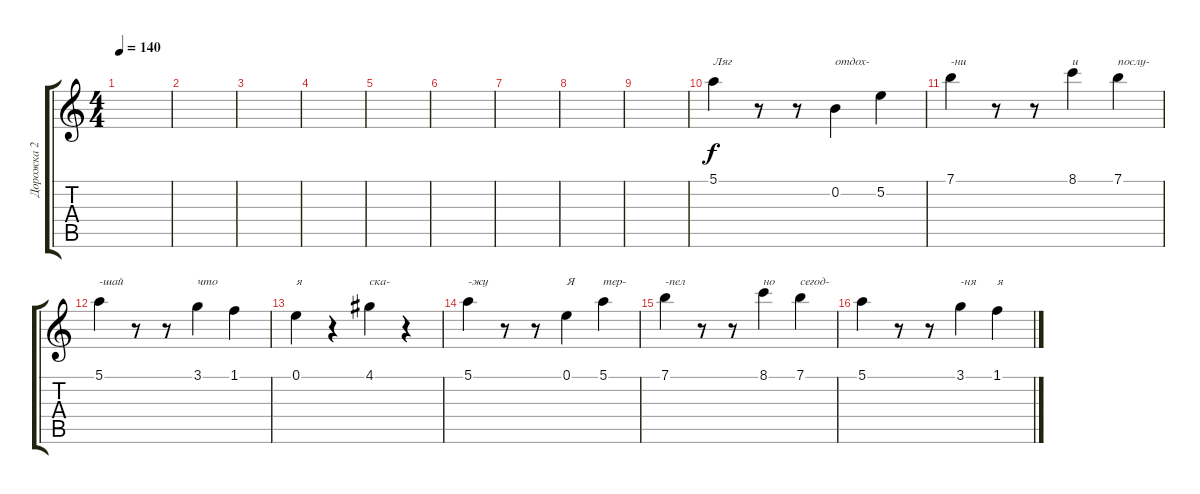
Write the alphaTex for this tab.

\track ("Дорожка 2" "Дорожка 2") {instrument acousticguitarsteel}
\staff {score tabs}
\tuning (E4 B3 G3 D3 A2 E2) {hide}
\ts (4 4)
\tempo 140
\clef g2
\ks c
|
|
|
|
|
|
|
|
|
5.1.4{txt "Ляг"} r.8 r.8 0.2.4{txt "отдох-"} 5.2.4 |
7.1.4{txt "-ни"} r.8 r.8 8.1.4{txt "и"} 7.1.4{txt "послу-"} |
5.1.4{txt "-шай"} r.8 r.8 3.1.4{txt "что"} 1.1.4 |
0.1.4{txt "я"} r.4 4.1.4{txt "ска-"} r.4 |
5.1.4{txt "-жу"} r.8 r.8 0.1.4{txt "Я"} 5.1.4{txt "тер-"} |
7.1.4{txt "-пел"} r.8 r.8 8.1.4{txt "но"} 7.1.4{txt "сегод-"} |
5.1.4 r.8 r.8 3.1.4{txt "-ня"} 1.1.4{txt "я"}
